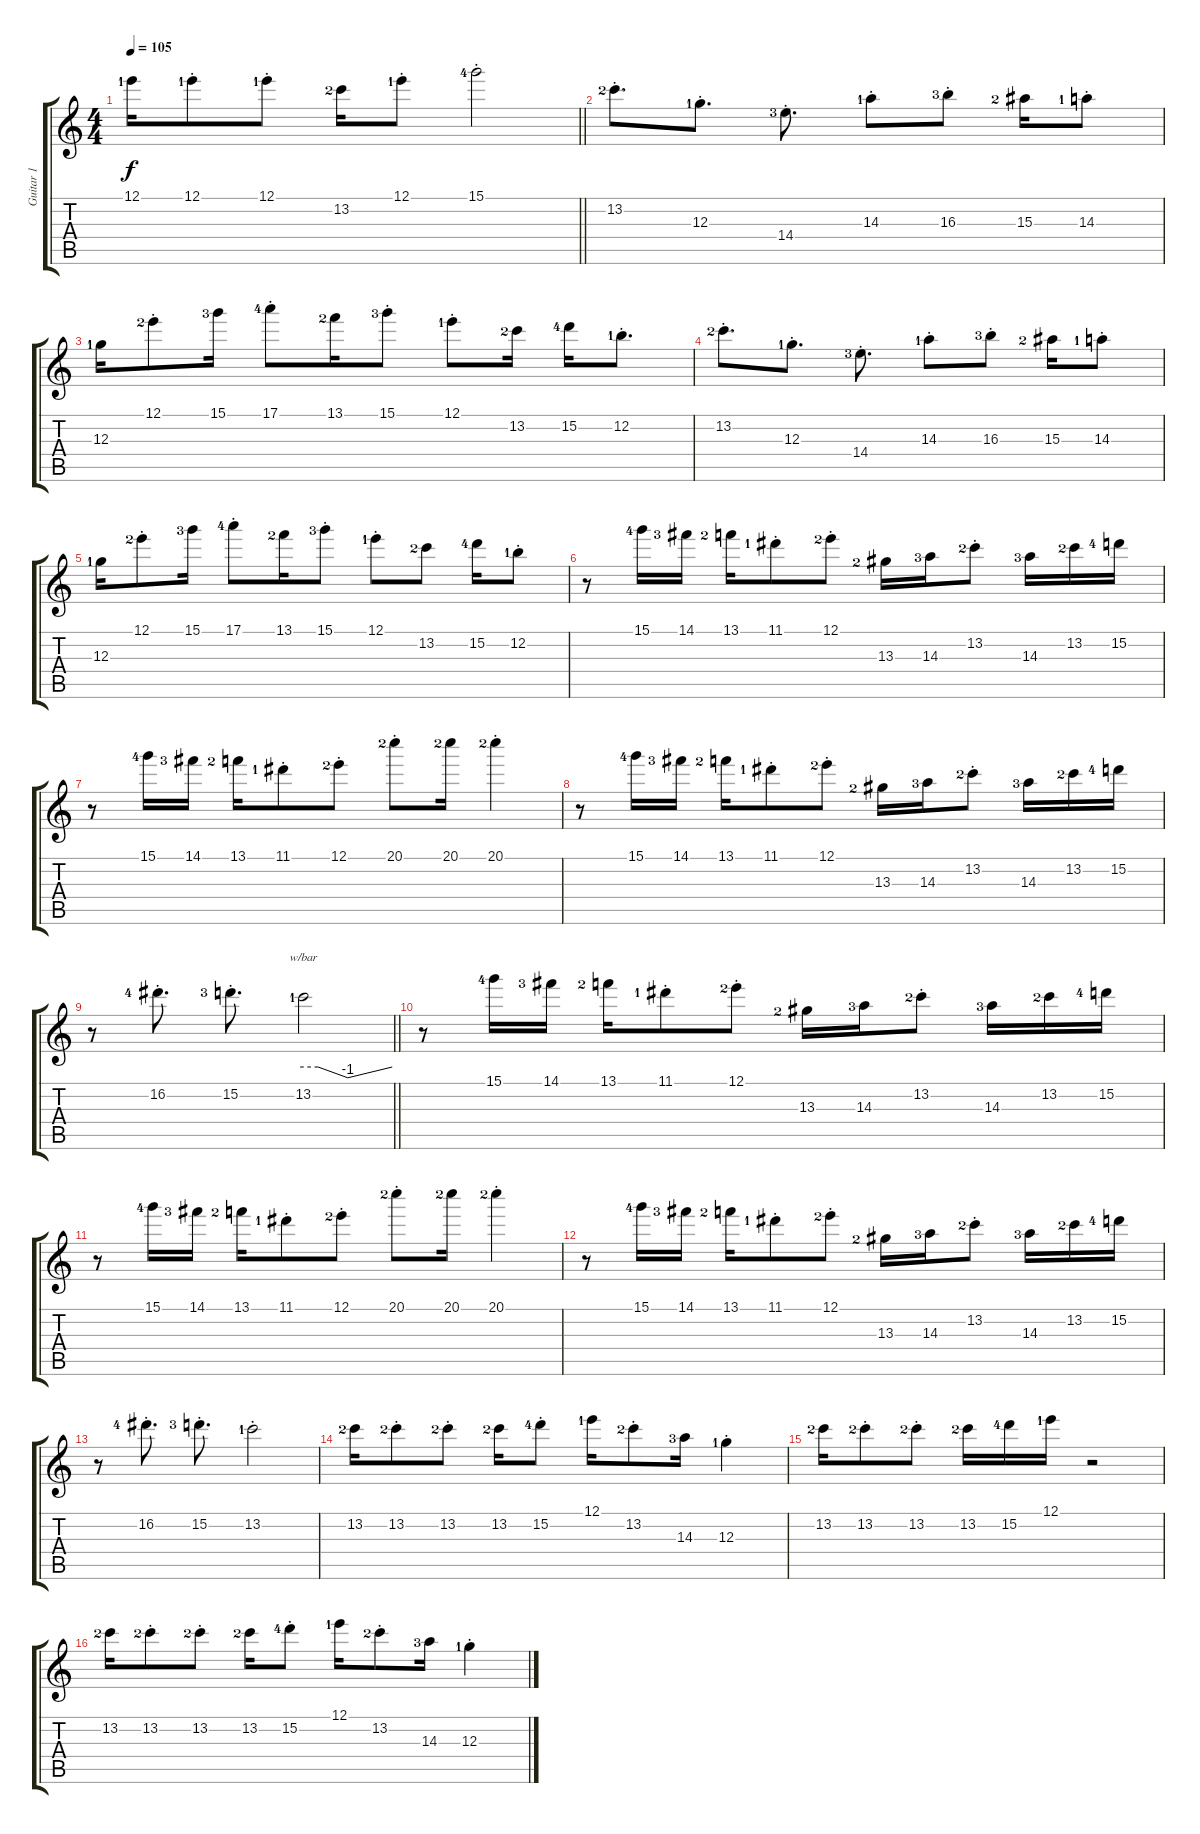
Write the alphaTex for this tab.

\track ("Guitar 1" "Guitar 1") {instrument distortionguitar}
\staff {score tabs}
\tuning (E4 B3 G3 D3 A2 D2) {hide}
\ts (4 4)
\tempo 105
\clef g2
\barLineRight lightlight
\ks c
12.1{lf 2}.16{dy f instrument distortionguitar} 12.1{st lf 2}.8 12.1{st lf 2}.8 13.2{lf 3}.16 12.1{st lf 2}.8 15.1{st lf 5}.2 |
13.2{st lf 3}.8{d} 12.3{st lf 2}.8{d} 14.4{st lf 4}.8{d} 14.3{st lf 2}.8 16.3{st lf 4}.8 15.3{lf 3}.16 14.3{st lf 2}.8 |
12.3{lf 2}.16 12.1{st lf 3}.8 15.1{lf 4}.16 17.1{st lf 5}.8 13.1{lf 3}.16 15.1{st lf 4}.8 12.1{st lf 2}.8 13.2{lf 3}.16 15.2{lf 5}.16 12.2{st lf 2}.8{d} |
13.2{st lf 3}.8{d} 12.3{st lf 2}.8{d} 14.4{st lf 4}.8{d} 14.3{st lf 2}.8 16.3{st lf 4}.8 15.3{lf 3}.16 14.3{st lf 2}.8 |
12.3{lf 2}.16 12.1{st lf 3}.8 15.1{lf 4}.16 17.1{st lf 5}.8 13.1{lf 3}.16 15.1{st lf 4}.8 12.1{st lf 2}.8 13.2{lf 3}.8 15.2{lf 5}.16 12.2{st lf 2}.8 |
r.8 15.1{lf 5}.16 14.1{lf 4}.16 13.1{lf 3}.16 11.1{st lf 2}.8 12.1{st lf 3}.8 13.3{lf 3}.16 14.3{lf 4}.16 13.2{st lf 3}.8 14.3{lf 4}.16 13.2{lf 3}.16 15.2{lf 5}.16 |
r.8 15.1{lf 5}.16 14.1{lf 4}.16 13.1{lf 3}.16 11.1{st lf 2}.8 12.1{st lf 3}.8 20.1{st lf 3}.8 20.1{lf 3}.16 20.1{st lf 3}.4 |
r.8 15.1{lf 5}.16 14.1{lf 4}.16 13.1{lf 3}.16 11.1{st lf 2}.8 12.1{st lf 3}.8 13.3{lf 3}.16 14.3{lf 4}.16 13.2{st lf 3}.8 14.3{lf 4}.16 13.2{lf 3}.16 15.2{lf 5}.16 |
\barLineRight lightlight
r.8 16.2{st lf 5}.8{d} 15.2{st lf 4}.8{d} 13.2{lf 2}.2{tbe (custom default 0 0 10 0 30 -4 60 0)} |
r.8 15.1{lf 5}.16 14.1{lf 4}.16 13.1{lf 3}.16 11.1{st lf 2}.8 12.1{st lf 3}.8 13.3{lf 3}.16 14.3{lf 4}.16 13.2{st lf 3}.8 14.3{lf 4}.16 13.2{lf 3}.16 15.2{lf 5}.16 |
r.8 15.1{lf 5}.16 14.1{lf 4}.16 13.1{lf 3}.16 11.1{st lf 2}.8 12.1{st lf 3}.8 20.1{st lf 3}.8 20.1{lf 3}.16 20.1{st lf 3}.4 |
r.8 15.1{lf 5}.16 14.1{lf 4}.16 13.1{lf 3}.16 11.1{st lf 2}.8 12.1{st lf 3}.8 13.3{lf 3}.16 14.3{lf 4}.16 13.2{st lf 3}.8 14.3{lf 4}.16 13.2{lf 3}.16 15.2{lf 5}.16 |
r.8 16.2{st lf 5}.8{d} 15.2{st lf 4}.8{d} 13.2{st lf 2}.2 |
13.2{lf 3}.16 13.2{st lf 3}.8 13.2{st lf 3}.8 13.2{lf 3}.16 15.2{st lf 5}.8 12.1{lf 2}.16 13.2{st lf 3}.8 14.3{lf 4}.16 12.3{st lf 2}.4 |
13.2{lf 3}.16 13.2{st lf 3}.8 13.2{st lf 3}.8 13.2{lf 3}.16 15.2{lf 5}.16 12.1{lf 2}.16 r.2 |
13.2{lf 3}.16 13.2{st lf 3}.8 13.2{st lf 3}.8 13.2{lf 3}.16 15.2{st lf 5}.8 12.1{lf 2}.16 13.2{st lf 3}.8 14.3{lf 4}.16 12.3{st lf 2}.4
